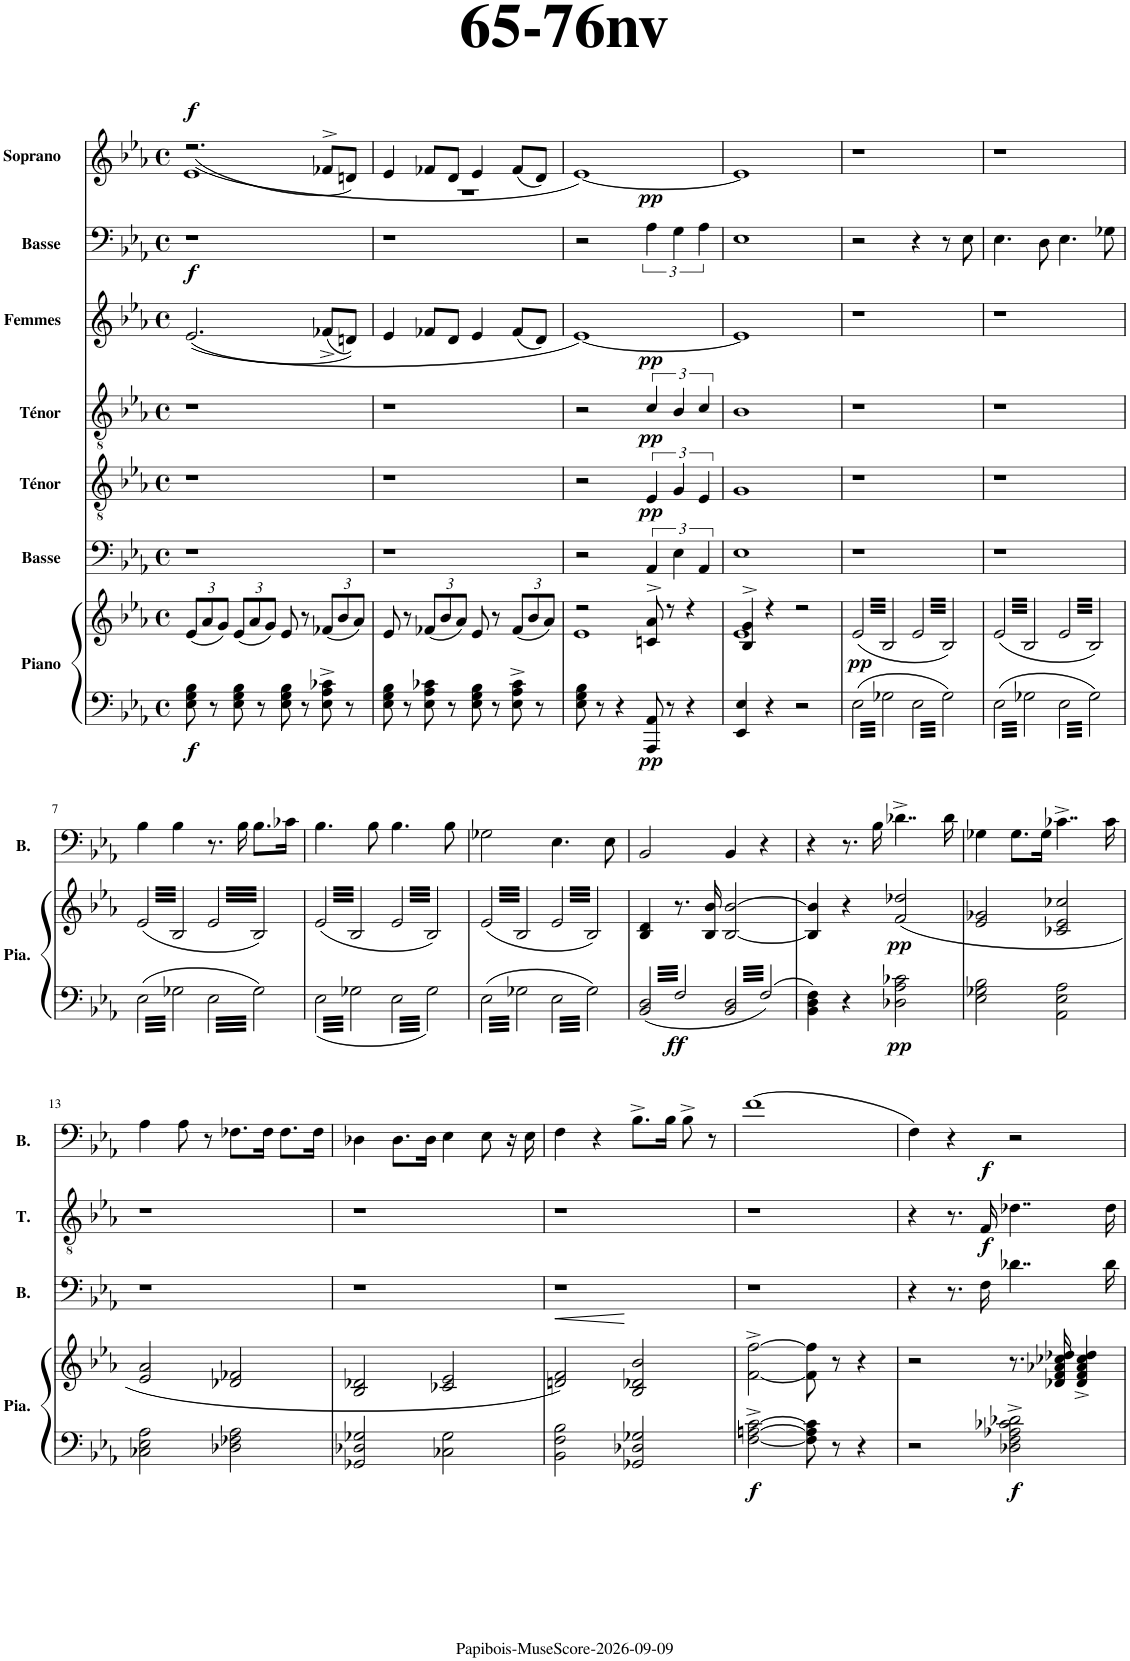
**kern	**kern	**dynam	**kern	**dynam	**kern	**dynam	**kern	**dynam	**kern	**dynam	**kern	**dynam	**kern	**dynam
*part7	*part7	*part7	*part6	*part6	*part5	*part5	*part4	*part4	*part3	*part3	*part2	*part2	*part1	*part1
*staff8	*staff7	*staff7/8	*staff6	*staff6	*staff5	*staff5	*staff4	*staff4	*staff3	*staff3	*staff2	*staff2	*staff1	*staff1
*I"Piano	*	*	*I"Basse	*	*I"Ténor	*	*I"Ténor	*	*I"Femmes	*	*I"Basse	*	*I"Soprano	*
*I'Pia.	*	*	*I'B.	*	*I'T.	*	*I'T.	*	*	*	*I'B.	*	*I'S.	*
*clefF4	*clefG2	*	*clefF4	*	*clefGv2	*	*clefGv2	*	*clefG2	*	*clefF4	*	*clefG2	*
*k[b-e-a-]	*k[b-e-a-]	*	*k[b-e-a-]	*	*k[b-e-a-]	*	*k[b-e-a-]	*	*k[b-e-a-]	*	*k[b-e-a-]	*	*k[b-e-a-]	*
*M4/4	*M4/4	*	*M4/4	*	*M4/4	*	*M4/4	*	*M4/4	*	*M4/4	*	*M4/4	*
*met(c)	*met(c)	*	*met(c)	*	*met(c)	*	*met(c)	*	*met(c)	*	*met(c)	*	*met(c)	*
*	*Xbrackettup	*	*	*	*	*	*	*	*	*	*	*	*	*
=1	=1	=1	=1	=1	=1	=1	=1	=1	=1	=1	=1	=1	=1	=1
*	*	*	*	*	*	*	*	*	*	*	*	*	*^	*
!	!	!LO:DY:b=2	!	!	!	!	!	!	!	!LO:DY:a	!	!	!	!	!LO:DY:a
8E-\ 8G\ 8B-\	(<12e-/L	f	1r	.	1r	.	1r	.	((2.e-/	f	1r	.	((2.r	1e-	f
.	12a-/	.	.	.	.	.	.	.	.	.	.	.	.	.	.
8r	.	.	.	.	.	.	.	.	.	.	.	.	.	.	.
.	12g/J)	.	.	.	.	.	.	.	.	.	.	.	.	.	.
8E-\ 8G\ 8B-\	(<12e-/L	.	.	.	.	.	.	.	.	.	.	.	.	.	.
.	12a-/	.	.	.	.	.	.	.	.	.	.	.	.	.	.
8r	.	.	.	.	.	.	.	.	.	.	.	.	.	.	.
.	12g/J)	.	.	.	.	.	.	.	.	.	.	.	.	.	.
8E-\ 8G\ 8B-\	8e-/	.	.	.	.	.	.	.	.	.	.	.	.	.	.
8r	8r	.	.	.	.	.	.	.	.	.	.	.	.	.	.
8E-\^ 8A-\^ 8c-X\^	(<12f-X/L	.	.	.	.	.	.	.	(<8f-X^/L	.	.	.	8f-X^/L	.	.
.	12b-/	.	.	.	.	.	.	.	.	.	.	.	.	.	.
8r	.	.	.	.	.	.	.	.	8dn/J))	.	.	.	8dn/J)	.	.
.	12a-/J)	.	.	.	.	.	.	.	.	.	.	.	.	.	.
=2	=2	=2	=2	=2	=2	=2	=2	=2	=2	=2	=2	=2	=2	=2	=2
8E-\ 8G\ 8B-\	8e-/	.	1r	.	1r	.	1r	.	4e-/	.	1r	.	4e-/	1r	.
8r	8r	.	.	.	.	.	.	.	.	.	.	.	.	.	.
8E-\ 8A-\ 8c-X\	(<12f-X/L	.	.	.	.	.	.	.	8f-X/L	.	.	.	8f-X/L	.	.
.	12b-/	.	.	.	.	.	.	.	.	.	.	.	.	.	.
8r	.	.	.	.	.	.	.	.	8d/J	.	.	.	8d/J	.	.
.	12a-/J)	.	.	.	.	.	.	.	.	.	.	.	.	.	.
8E-\ 8G\ 8B-\	8e-/	.	.	.	.	.	.	.	4e-/	.	.	.	4e-/	.	.
8r	8r	.	.	.	.	.	.	.	.	.	.	.	.	.	.
8E-\^ 8A-\^ 8c-\^	(<12f-/L	.	.	.	.	.	.	.	(<8f-/L	.	.	.	(<8f-/L	.	.
.	12b-/	.	.	.	.	.	.	.	.	.	.	.	.	.	.
8r	.	.	.	.	.	.	.	.	8d/J)	.	.	.	8d/J)	.	.
.	12a-/J)	.	.	.	.	.	.	.	.	.	.	.	.	.	.
*	*	*	*	*	*	*	*	*	*	*	*	*	*v	*v	*
=3	=3	=3	=3	=3	=3	=3	=3	=3	=3	=3	=3	=3	=3	=3
*	*^	*	*	*	*	*	*	*	*	*	*	*	*	*
8E-\ 8G\ 8B-\	2r	1e-	.	2r	.	2r	.	2r	.	[1e-)	.	2r	.	[1e-)	.
8r	.	.	.	.	.	.	.	.	.	.	.	.	.	.	.
4r	.	.	.	.	.	.	.	.	.	.	.	.	.	.	.
!	!	!	!LO:DY:b=2	!	!LO:DY:a	!	!LO:DY:a	!	!LO:DY:a	!	!	!	!LO:DY:a	!	!
8AAA-/ 8AA-/	8cn/^ 8a-/^	.	pp	6AA-/	pp	6E-/	pp	6c/	pp	.	.	6A-\	pp	.	.
8r	8r	.	.	.	.	.	.	.	.	.	.	.	.	.	.
.	.	.	.	6E-\	.	6G/	.	6B-/	.	.	.	6G\	.	.	.
4r	4r	.	.	.	.	.	.	.	.	.	.	.	.	.	.
.	.	.	.	6AA-/	.	6E-/	.	6c/	.	.	.	6A-\	.	.	.
=4	=4	=4	=4	=4	=4	=4	=4	=4	=4	=4	=4	=4	=4	=4	=4
4EE-/ 4E-/	4B-/^ 4g/^	1e-	.	1E-	.	1G	.	1B-	.	1e-]	.	1E-	.	1e-]	.
4r	4r	.	.	.	.	.	.	.	.	.	.	.	.	.	.
2r	2r	.	.	.	.	.	.	.	.	.	.	.	.	.	.
*	*v	*v	*	*	*	*	*	*	*	*	*	*	*	*	*
=5	=5	=5	=5	=5	=5	=5	=5	=5	=5	=5	=5	=5	=5	=5
*	*brackettup	*	*	*	*	*	*	*	*	*	*	*	*	*
!	!	!LO:DY:b	!	!	!	!	!	!	!	!	!	!	!	!
*	*tremolo	*	*	*	*	*	*	*	*	*	*	*	*	*
6.E-\	(<64e-/LLLL	pp	1r	.	1r	.	1r	.	1r	.	2r	.	1r	.
.	64B-/	.	.	.	.	.	.	.	.	.	.	.	.	.
.	64e-/	.	.	.	.	.	.	.	.	.	.	.	.	.
.	64B-/	.	.	.	.	.	.	.	.	.	.	.	.	.
.	64e-/	.	.	.	.	.	.	.	.	.	.	.	.	.
.	64B-/	.	.	.	.	.	.	.	.	.	.	.	.	.
.	64e-/	.	.	.	.	.	.	.	.	.	.	.	.	.
.	64B-/	.	.	.	.	.	.	.	.	.	.	.	.	.
.	64e-/	.	.	.	.	.	.	.	.	.	.	.	.	.
.	64B-/	.	.	.	.	.	.	.	.	.	.	.	.	.
.	64e-/	.	.	.	.	.	.	.	.	.	.	.	.	.
.	64B-/	.	.	.	.	.	.	.	.	.	.	.	.	.
.	64e-/	.	.	.	.	.	.	.	.	.	.	.	.	.
.	64B-/	.	.	.	.	.	.	.	.	.	.	.	.	.
.	64e-/	.	.	.	.	.	.	.	.	.	.	.	.	.
.	64B-/	.	.	.	.	.	.	.	.	.	.	.	.	.
6.G-X\	64e-/	.	.	.	.	.	.	.	.	.	.	.	.	.
.	64B-/	.	.	.	.	.	.	.	.	.	.	.	.	.
.	64e-/	.	.	.	.	.	.	.	.	.	.	.	.	.
.	64B-/	.	.	.	.	.	.	.	.	.	.	.	.	.
.	64e-/	.	.	.	.	.	.	.	.	.	.	.	.	.
.	64B-/	.	.	.	.	.	.	.	.	.	.	.	.	.
.	64e-/	.	.	.	.	.	.	.	.	.	.	.	.	.
.	64B-/	.	.	.	.	.	.	.	.	.	.	.	.	.
.	64e-/	.	.	.	.	.	.	.	.	.	.	.	.	.
.	64B-/	.	.	.	.	.	.	.	.	.	.	.	.	.
.	64e-/	.	.	.	.	.	.	.	.	.	.	.	.	.
.	64B-/	.	.	.	.	.	.	.	.	.	.	.	.	.
.	64e-/	.	.	.	.	.	.	.	.	.	.	.	.	.
.	64B-/	.	.	.	.	.	.	.	.	.	.	.	.	.
.	64e-/	.	.	.	.	.	.	.	.	.	.	.	.	.
.	64B-/JJJJ	.	.	.	.	.	.	.	.	.	.	.	.	.
6.E-\	64e-/LLLL	.	.	.	.	.	.	.	.	.	4r	.	.	.
.	64B-/)	.	.	.	.	.	.	.	.	.	.	.	.	.
.	64e-/	.	.	.	.	.	.	.	.	.	.	.	.	.
.	64B-/)	.	.	.	.	.	.	.	.	.	.	.	.	.
.	64e-/	.	.	.	.	.	.	.	.	.	.	.	.	.
.	64B-/)	.	.	.	.	.	.	.	.	.	.	.	.	.
.	64e-/	.	.	.	.	.	.	.	.	.	.	.	.	.
.	64B-/)	.	.	.	.	.	.	.	.	.	.	.	.	.
.	64e-/	.	.	.	.	.	.	.	.	.	.	.	.	.
.	64B-/)	.	.	.	.	.	.	.	.	.	.	.	.	.
.	64e-/	.	.	.	.	.	.	.	.	.	.	.	.	.
.	64B-/)	.	.	.	.	.	.	.	.	.	.	.	.	.
.	64e-/	.	.	.	.	.	.	.	.	.	.	.	.	.
.	64B-/)	.	.	.	.	.	.	.	.	.	.	.	.	.
.	64e-/	.	.	.	.	.	.	.	.	.	.	.	.	.
.	64B-/)	.	.	.	.	.	.	.	.	.	.	.	.	.
6.G-\	64e-/	.	.	.	.	.	.	.	.	.	8r	.	.	.
.	64B-/)	.	.	.	.	.	.	.	.	.	.	.	.	.
.	64e-/	.	.	.	.	.	.	.	.	.	.	.	.	.
.	64B-/)	.	.	.	.	.	.	.	.	.	.	.	.	.
.	64e-/	.	.	.	.	.	.	.	.	.	.	.	.	.
.	64B-/)	.	.	.	.	.	.	.	.	.	.	.	.	.
.	64e-/	.	.	.	.	.	.	.	.	.	.	.	.	.
.	64B-/)	.	.	.	.	.	.	.	.	.	.	.	.	.
.	64e-/	.	.	.	.	.	.	.	.	.	8E-\	.	.	.
.	64B-/)	.	.	.	.	.	.	.	.	.	.	.	.	.
.	64e-/	.	.	.	.	.	.	.	.	.	.	.	.	.
.	64B-/)	.	.	.	.	.	.	.	.	.	.	.	.	.
.	64e-/	.	.	.	.	.	.	.	.	.	.	.	.	.
.	64B-/)	.	.	.	.	.	.	.	.	.	.	.	.	.
.	64e-/	.	.	.	.	.	.	.	.	.	.	.	.	.
.	64B-/)JJJJ	.	.	.	.	.	.	.	.	.	.	.	.	.
=6	=6	=6	=6	=6	=6	=6	=6	=6	=6	=6	=6	=6	=6	=6
6.E-\	(<64e-/LLLL	.	1r	.	1r	.	1r	.	1r	.	4.E-\	.	1r	.
.	64B-/	.	.	.	.	.	.	.	.	.	.	.	.	.
.	64e-/	.	.	.	.	.	.	.	.	.	.	.	.	.
.	64B-/	.	.	.	.	.	.	.	.	.	.	.	.	.
.	64e-/	.	.	.	.	.	.	.	.	.	.	.	.	.
.	64B-/	.	.	.	.	.	.	.	.	.	.	.	.	.
.	64e-/	.	.	.	.	.	.	.	.	.	.	.	.	.
.	64B-/	.	.	.	.	.	.	.	.	.	.	.	.	.
.	64e-/	.	.	.	.	.	.	.	.	.	.	.	.	.
.	64B-/	.	.	.	.	.	.	.	.	.	.	.	.	.
.	64e-/	.	.	.	.	.	.	.	.	.	.	.	.	.
.	64B-/	.	.	.	.	.	.	.	.	.	.	.	.	.
.	64e-/	.	.	.	.	.	.	.	.	.	.	.	.	.
.	64B-/	.	.	.	.	.	.	.	.	.	.	.	.	.
.	64e-/	.	.	.	.	.	.	.	.	.	.	.	.	.
.	64B-/	.	.	.	.	.	.	.	.	.	.	.	.	.
6.G-X\	64e-/	.	.	.	.	.	.	.	.	.	.	.	.	.
.	64B-/	.	.	.	.	.	.	.	.	.	.	.	.	.
.	64e-/	.	.	.	.	.	.	.	.	.	.	.	.	.
.	64B-/	.	.	.	.	.	.	.	.	.	.	.	.	.
.	64e-/	.	.	.	.	.	.	.	.	.	.	.	.	.
.	64B-/	.	.	.	.	.	.	.	.	.	.	.	.	.
.	64e-/	.	.	.	.	.	.	.	.	.	.	.	.	.
.	64B-/	.	.	.	.	.	.	.	.	.	.	.	.	.
.	64e-/	.	.	.	.	.	.	.	.	.	8D\	.	.	.
.	64B-/	.	.	.	.	.	.	.	.	.	.	.	.	.
.	64e-/	.	.	.	.	.	.	.	.	.	.	.	.	.
.	64B-/	.	.	.	.	.	.	.	.	.	.	.	.	.
.	64e-/	.	.	.	.	.	.	.	.	.	.	.	.	.
.	64B-/	.	.	.	.	.	.	.	.	.	.	.	.	.
.	64e-/	.	.	.	.	.	.	.	.	.	.	.	.	.
.	64B-/JJJJ	.	.	.	.	.	.	.	.	.	.	.	.	.
6.E-\	64e-/LLLL	.	.	.	.	.	.	.	.	.	4.E-\	.	.	.
.	64B-/)	.	.	.	.	.	.	.	.	.	.	.	.	.
.	64e-/	.	.	.	.	.	.	.	.	.	.	.	.	.
.	64B-/)	.	.	.	.	.	.	.	.	.	.	.	.	.
.	64e-/	.	.	.	.	.	.	.	.	.	.	.	.	.
.	64B-/)	.	.	.	.	.	.	.	.	.	.	.	.	.
.	64e-/	.	.	.	.	.	.	.	.	.	.	.	.	.
.	64B-/)	.	.	.	.	.	.	.	.	.	.	.	.	.
.	64e-/	.	.	.	.	.	.	.	.	.	.	.	.	.
.	64B-/)	.	.	.	.	.	.	.	.	.	.	.	.	.
.	64e-/	.	.	.	.	.	.	.	.	.	.	.	.	.
.	64B-/)	.	.	.	.	.	.	.	.	.	.	.	.	.
.	64e-/	.	.	.	.	.	.	.	.	.	.	.	.	.
.	64B-/)	.	.	.	.	.	.	.	.	.	.	.	.	.
.	64e-/	.	.	.	.	.	.	.	.	.	.	.	.	.
.	64B-/)	.	.	.	.	.	.	.	.	.	.	.	.	.
6.G-\	64e-/	.	.	.	.	.	.	.	.	.	.	.	.	.
.	64B-/)	.	.	.	.	.	.	.	.	.	.	.	.	.
.	64e-/	.	.	.	.	.	.	.	.	.	.	.	.	.
.	64B-/)	.	.	.	.	.	.	.	.	.	.	.	.	.
.	64e-/	.	.	.	.	.	.	.	.	.	.	.	.	.
.	64B-/)	.	.	.	.	.	.	.	.	.	.	.	.	.
.	64e-/	.	.	.	.	.	.	.	.	.	.	.	.	.
.	64B-/)	.	.	.	.	.	.	.	.	.	.	.	.	.
.	64e-/	.	.	.	.	.	.	.	.	.	8G-X\	.	.	.
.	64B-/)	.	.	.	.	.	.	.	.	.	.	.	.	.
.	64e-/	.	.	.	.	.	.	.	.	.	.	.	.	.
.	64B-/)	.	.	.	.	.	.	.	.	.	.	.	.	.
.	64e-/	.	.	.	.	.	.	.	.	.	.	.	.	.
.	64B-/)	.	.	.	.	.	.	.	.	.	.	.	.	.
.	64e-/	.	.	.	.	.	.	.	.	.	.	.	.	.
.	64B-/)JJJJ	.	.	.	.	.	.	.	.	.	.	.	.	.
!!LO:LB:g=z
=7	=7	=7	=7	=7	=7	=7	=7	=7	=7	=7	=7	=7	=7	=7
6.E-\	(<64e-/LLLL	.	1r	.	1r	.	1r	.	1r	.	4B-\	.	1r	.
.	64B-/	.	.	.	.	.	.	.	.	.	.	.	.	.
.	64e-/	.	.	.	.	.	.	.	.	.	.	.	.	.
.	64B-/	.	.	.	.	.	.	.	.	.	.	.	.	.
.	64e-/	.	.	.	.	.	.	.	.	.	.	.	.	.
.	64B-/	.	.	.	.	.	.	.	.	.	.	.	.	.
.	64e-/	.	.	.	.	.	.	.	.	.	.	.	.	.
.	64B-/	.	.	.	.	.	.	.	.	.	.	.	.	.
.	64e-/	.	.	.	.	.	.	.	.	.	.	.	.	.
.	64B-/	.	.	.	.	.	.	.	.	.	.	.	.	.
.	64e-/	.	.	.	.	.	.	.	.	.	.	.	.	.
.	64B-/	.	.	.	.	.	.	.	.	.	.	.	.	.
.	64e-/	.	.	.	.	.	.	.	.	.	.	.	.	.
.	64B-/	.	.	.	.	.	.	.	.	.	.	.	.	.
.	64e-/	.	.	.	.	.	.	.	.	.	.	.	.	.
.	64B-/	.	.	.	.	.	.	.	.	.	.	.	.	.
6.G-X\	64e-/	.	.	.	.	.	.	.	.	.	4B-\	.	.	.
.	64B-/	.	.	.	.	.	.	.	.	.	.	.	.	.
.	64e-/	.	.	.	.	.	.	.	.	.	.	.	.	.
.	64B-/	.	.	.	.	.	.	.	.	.	.	.	.	.
.	64e-/	.	.	.	.	.	.	.	.	.	.	.	.	.
.	64B-/	.	.	.	.	.	.	.	.	.	.	.	.	.
.	64e-/	.	.	.	.	.	.	.	.	.	.	.	.	.
.	64B-/	.	.	.	.	.	.	.	.	.	.	.	.	.
.	64e-/	.	.	.	.	.	.	.	.	.	.	.	.	.
.	64B-/	.	.	.	.	.	.	.	.	.	.	.	.	.
.	64e-/	.	.	.	.	.	.	.	.	.	.	.	.	.
.	64B-/	.	.	.	.	.	.	.	.	.	.	.	.	.
.	64e-/	.	.	.	.	.	.	.	.	.	.	.	.	.
.	64B-/	.	.	.	.	.	.	.	.	.	.	.	.	.
.	64e-/	.	.	.	.	.	.	.	.	.	.	.	.	.
.	64B-/JJJJ	.	.	.	.	.	.	.	.	.	.	.	.	.
6.E-\	64e-/LLLL	.	.	.	.	.	.	.	.	.	8.r	.	.	.
.	64B-/)	.	.	.	.	.	.	.	.	.	.	.	.	.
.	64e-/	.	.	.	.	.	.	.	.	.	.	.	.	.
.	64B-/)	.	.	.	.	.	.	.	.	.	.	.	.	.
.	64e-/	.	.	.	.	.	.	.	.	.	.	.	.	.
.	64B-/)	.	.	.	.	.	.	.	.	.	.	.	.	.
.	64e-/	.	.	.	.	.	.	.	.	.	.	.	.	.
.	64B-/)	.	.	.	.	.	.	.	.	.	.	.	.	.
.	64e-/	.	.	.	.	.	.	.	.	.	.	.	.	.
.	64B-/)	.	.	.	.	.	.	.	.	.	.	.	.	.
.	64e-/	.	.	.	.	.	.	.	.	.	.	.	.	.
.	64B-/)	.	.	.	.	.	.	.	.	.	.	.	.	.
.	64e-/	.	.	.	.	.	.	.	.	.	16B-\	.	.	.
.	64B-/)	.	.	.	.	.	.	.	.	.	.	.	.	.
.	64e-/	.	.	.	.	.	.	.	.	.	.	.	.	.
.	64B-/)	.	.	.	.	.	.	.	.	.	.	.	.	.
6.G-\	64e-/	.	.	.	.	.	.	.	.	.	8.B-\L	.	.	.
.	64B-/)	.	.	.	.	.	.	.	.	.	.	.	.	.
.	64e-/	.	.	.	.	.	.	.	.	.	.	.	.	.
.	64B-/)	.	.	.	.	.	.	.	.	.	.	.	.	.
.	64e-/	.	.	.	.	.	.	.	.	.	.	.	.	.
.	64B-/)	.	.	.	.	.	.	.	.	.	.	.	.	.
.	64e-/	.	.	.	.	.	.	.	.	.	.	.	.	.
.	64B-/)	.	.	.	.	.	.	.	.	.	.	.	.	.
.	64e-/	.	.	.	.	.	.	.	.	.	.	.	.	.
.	64B-/)	.	.	.	.	.	.	.	.	.	.	.	.	.
.	64e-/	.	.	.	.	.	.	.	.	.	.	.	.	.
.	64B-/)	.	.	.	.	.	.	.	.	.	.	.	.	.
.	64e-/	.	.	.	.	.	.	.	.	.	16c-X\Jk	.	.	.
.	64B-/)	.	.	.	.	.	.	.	.	.	.	.	.	.
.	64e-/	.	.	.	.	.	.	.	.	.	.	.	.	.
.	64B-/)JJJJ	.	.	.	.	.	.	.	.	.	.	.	.	.
=8	=8	=8	=8	=8	=8	=8	=8	=8	=8	=8	=8	=8	=8	=8
6.E-\	(<64e-/LLLL	.	1r	.	1r	.	1r	.	1r	.	4.B-\	.	1r	.
.	64B-/	.	.	.	.	.	.	.	.	.	.	.	.	.
.	64e-/	.	.	.	.	.	.	.	.	.	.	.	.	.
.	64B-/	.	.	.	.	.	.	.	.	.	.	.	.	.
.	64e-/	.	.	.	.	.	.	.	.	.	.	.	.	.
.	64B-/	.	.	.	.	.	.	.	.	.	.	.	.	.
.	64e-/	.	.	.	.	.	.	.	.	.	.	.	.	.
.	64B-/	.	.	.	.	.	.	.	.	.	.	.	.	.
.	64e-/	.	.	.	.	.	.	.	.	.	.	.	.	.
.	64B-/	.	.	.	.	.	.	.	.	.	.	.	.	.
.	64e-/	.	.	.	.	.	.	.	.	.	.	.	.	.
.	64B-/	.	.	.	.	.	.	.	.	.	.	.	.	.
.	64e-/	.	.	.	.	.	.	.	.	.	.	.	.	.
.	64B-/	.	.	.	.	.	.	.	.	.	.	.	.	.
.	64e-/	.	.	.	.	.	.	.	.	.	.	.	.	.
.	64B-/	.	.	.	.	.	.	.	.	.	.	.	.	.
6.G-X\	64e-/	.	.	.	.	.	.	.	.	.	.	.	.	.
.	64B-/	.	.	.	.	.	.	.	.	.	.	.	.	.
.	64e-/	.	.	.	.	.	.	.	.	.	.	.	.	.
.	64B-/	.	.	.	.	.	.	.	.	.	.	.	.	.
.	64e-/	.	.	.	.	.	.	.	.	.	.	.	.	.
.	64B-/	.	.	.	.	.	.	.	.	.	.	.	.	.
.	64e-/	.	.	.	.	.	.	.	.	.	.	.	.	.
.	64B-/	.	.	.	.	.	.	.	.	.	.	.	.	.
.	64e-/	.	.	.	.	.	.	.	.	.	8B-\	.	.	.
.	64B-/	.	.	.	.	.	.	.	.	.	.	.	.	.
.	64e-/	.	.	.	.	.	.	.	.	.	.	.	.	.
.	64B-/	.	.	.	.	.	.	.	.	.	.	.	.	.
.	64e-/	.	.	.	.	.	.	.	.	.	.	.	.	.
.	64B-/	.	.	.	.	.	.	.	.	.	.	.	.	.
.	64e-/	.	.	.	.	.	.	.	.	.	.	.	.	.
.	64B-/JJJJ	.	.	.	.	.	.	.	.	.	.	.	.	.
6.E-\	64e-/LLLL	.	.	.	.	.	.	.	.	.	4.B-\	.	.	.
.	64B-/)	.	.	.	.	.	.	.	.	.	.	.	.	.
.	64e-/	.	.	.	.	.	.	.	.	.	.	.	.	.
.	64B-/)	.	.	.	.	.	.	.	.	.	.	.	.	.
.	64e-/	.	.	.	.	.	.	.	.	.	.	.	.	.
.	64B-/)	.	.	.	.	.	.	.	.	.	.	.	.	.
.	64e-/	.	.	.	.	.	.	.	.	.	.	.	.	.
.	64B-/)	.	.	.	.	.	.	.	.	.	.	.	.	.
.	64e-/	.	.	.	.	.	.	.	.	.	.	.	.	.
.	64B-/)	.	.	.	.	.	.	.	.	.	.	.	.	.
.	64e-/	.	.	.	.	.	.	.	.	.	.	.	.	.
.	64B-/)	.	.	.	.	.	.	.	.	.	.	.	.	.
.	64e-/	.	.	.	.	.	.	.	.	.	.	.	.	.
.	64B-/)	.	.	.	.	.	.	.	.	.	.	.	.	.
.	64e-/	.	.	.	.	.	.	.	.	.	.	.	.	.
.	64B-/)	.	.	.	.	.	.	.	.	.	.	.	.	.
6.G-\	64e-/	.	.	.	.	.	.	.	.	.	.	.	.	.
.	64B-/)	.	.	.	.	.	.	.	.	.	.	.	.	.
.	64e-/	.	.	.	.	.	.	.	.	.	.	.	.	.
.	64B-/)	.	.	.	.	.	.	.	.	.	.	.	.	.
.	64e-/	.	.	.	.	.	.	.	.	.	.	.	.	.
.	64B-/)	.	.	.	.	.	.	.	.	.	.	.	.	.
.	64e-/	.	.	.	.	.	.	.	.	.	.	.	.	.
.	64B-/)	.	.	.	.	.	.	.	.	.	.	.	.	.
.	64e-/	.	.	.	.	.	.	.	.	.	8B-\	.	.	.
.	64B-/)	.	.	.	.	.	.	.	.	.	.	.	.	.
.	64e-/	.	.	.	.	.	.	.	.	.	.	.	.	.
.	64B-/)	.	.	.	.	.	.	.	.	.	.	.	.	.
.	64e-/	.	.	.	.	.	.	.	.	.	.	.	.	.
.	64B-/)	.	.	.	.	.	.	.	.	.	.	.	.	.
.	64e-/	.	.	.	.	.	.	.	.	.	.	.	.	.
.	64B-/)JJJJ	.	.	.	.	.	.	.	.	.	.	.	.	.
=9	=9	=9	=9	=9	=9	=9	=9	=9	=9	=9	=9	=9	=9	=9
6.E-\	(<64e-/LLLL	.	1r	.	1r	.	1r	.	1r	.	2G-X\	.	1r	.
.	64B-/	.	.	.	.	.	.	.	.	.	.	.	.	.
.	64e-/	.	.	.	.	.	.	.	.	.	.	.	.	.
.	64B-/	.	.	.	.	.	.	.	.	.	.	.	.	.
.	64e-/	.	.	.	.	.	.	.	.	.	.	.	.	.
.	64B-/	.	.	.	.	.	.	.	.	.	.	.	.	.
.	64e-/	.	.	.	.	.	.	.	.	.	.	.	.	.
.	64B-/	.	.	.	.	.	.	.	.	.	.	.	.	.
.	64e-/	.	.	.	.	.	.	.	.	.	.	.	.	.
.	64B-/	.	.	.	.	.	.	.	.	.	.	.	.	.
.	64e-/	.	.	.	.	.	.	.	.	.	.	.	.	.
.	64B-/	.	.	.	.	.	.	.	.	.	.	.	.	.
.	64e-/	.	.	.	.	.	.	.	.	.	.	.	.	.
.	64B-/	.	.	.	.	.	.	.	.	.	.	.	.	.
.	64e-/	.	.	.	.	.	.	.	.	.	.	.	.	.
.	64B-/	.	.	.	.	.	.	.	.	.	.	.	.	.
6.G-X\	64e-/	.	.	.	.	.	.	.	.	.	.	.	.	.
.	64B-/	.	.	.	.	.	.	.	.	.	.	.	.	.
.	64e-/	.	.	.	.	.	.	.	.	.	.	.	.	.
.	64B-/	.	.	.	.	.	.	.	.	.	.	.	.	.
.	64e-/	.	.	.	.	.	.	.	.	.	.	.	.	.
.	64B-/	.	.	.	.	.	.	.	.	.	.	.	.	.
.	64e-/	.	.	.	.	.	.	.	.	.	.	.	.	.
.	64B-/	.	.	.	.	.	.	.	.	.	.	.	.	.
.	64e-/	.	.	.	.	.	.	.	.	.	.	.	.	.
.	64B-/	.	.	.	.	.	.	.	.	.	.	.	.	.
.	64e-/	.	.	.	.	.	.	.	.	.	.	.	.	.
.	64B-/	.	.	.	.	.	.	.	.	.	.	.	.	.
.	64e-/	.	.	.	.	.	.	.	.	.	.	.	.	.
.	64B-/	.	.	.	.	.	.	.	.	.	.	.	.	.
.	64e-/	.	.	.	.	.	.	.	.	.	.	.	.	.
.	64B-/JJJJ	.	.	.	.	.	.	.	.	.	.	.	.	.
6.E-\	64e-/LLLL	.	.	.	.	.	.	.	.	.	4.E-\	.	.	.
.	64B-/)	.	.	.	.	.	.	.	.	.	.	.	.	.
.	64e-/	.	.	.	.	.	.	.	.	.	.	.	.	.
.	64B-/)	.	.	.	.	.	.	.	.	.	.	.	.	.
.	64e-/	.	.	.	.	.	.	.	.	.	.	.	.	.
.	64B-/)	.	.	.	.	.	.	.	.	.	.	.	.	.
.	64e-/	.	.	.	.	.	.	.	.	.	.	.	.	.
.	64B-/)	.	.	.	.	.	.	.	.	.	.	.	.	.
.	64e-/	.	.	.	.	.	.	.	.	.	.	.	.	.
.	64B-/)	.	.	.	.	.	.	.	.	.	.	.	.	.
.	64e-/	.	.	.	.	.	.	.	.	.	.	.	.	.
.	64B-/)	.	.	.	.	.	.	.	.	.	.	.	.	.
.	64e-/	.	.	.	.	.	.	.	.	.	.	.	.	.
.	64B-/)	.	.	.	.	.	.	.	.	.	.	.	.	.
.	64e-/	.	.	.	.	.	.	.	.	.	.	.	.	.
.	64B-/)	.	.	.	.	.	.	.	.	.	.	.	.	.
6.G-\	64e-/	.	.	.	.	.	.	.	.	.	.	.	.	.
.	64B-/)	.	.	.	.	.	.	.	.	.	.	.	.	.
.	64e-/	.	.	.	.	.	.	.	.	.	.	.	.	.
.	64B-/)	.	.	.	.	.	.	.	.	.	.	.	.	.
.	64e-/	.	.	.	.	.	.	.	.	.	.	.	.	.
.	64B-/)	.	.	.	.	.	.	.	.	.	.	.	.	.
.	64e-/	.	.	.	.	.	.	.	.	.	.	.	.	.
.	64B-/)	.	.	.	.	.	.	.	.	.	.	.	.	.
.	64e-/	.	.	.	.	.	.	.	.	.	8E-\	.	.	.
.	64B-/)	.	.	.	.	.	.	.	.	.	.	.	.	.
.	64e-/	.	.	.	.	.	.	.	.	.	.	.	.	.
.	64B-/)	.	.	.	.	.	.	.	.	.	.	.	.	.
.	64e-/	.	.	.	.	.	.	.	.	.	.	.	.	.
.	64B-/)	.	.	.	.	.	.	.	.	.	.	.	.	.
.	64e-/	.	.	.	.	.	.	.	.	.	.	.	.	.
.	64B-/)JJJJ	.	.	.	.	.	.	.	.	.	.	.	.	.
*	*Xtremolo	*	*	*	*	*	*	*	*	*	*	*	*	*
=10	=10	=10	=10	=10	=10	=10	=10	=10	=10	=10	=10	=10	=10	=10
6.BB-/ 6.D/	4B-/ 4d/	.	1r	.	1r	.	1r	.	1r	.	2BB-/	.	1r	.
.	.	.	.	.	.	.	.	.	.	.	.	.	.	.
.	.	.	.	.	.	.	.	.	.	.	.	.	.	.
.	.	.	.	.	.	.	.	.	.	.	.	.	.	.
.	.	.	.	.	.	.	.	.	.	.	.	.	.	.
.	.	.	.	.	.	.	.	.	.	.	.	.	.	.
.	.	.	.	.	.	.	.	.	.	.	.	.	.	.
.	.	.	.	.	.	.	.	.	.	.	.	.	.	.
.	.	.	.	.	.	.	.	.	.	.	.	.	.	.
.	.	.	.	.	.	.	.	.	.	.	.	.	.	.
.	.	.	.	.	.	.	.	.	.	.	.	.	.	.
.	.	.	.	.	.	.	.	.	.	.	.	.	.	.
.	.	.	.	.	.	.	.	.	.	.	.	.	.	.
.	.	.	.	.	.	.	.	.	.	.	.	.	.	.
.	.	.	.	.	.	.	.	.	.	.	.	.	.	.
.	.	.	.	.	.	.	.	.	.	.	.	.	.	.
!	!	!LO:DY:b=2	!	!	!	!	!	!	!	!	!	!	!	!
6.F/	8.r	ff	.	.	.	.	.	.	.	.	.	.	.	.
.	16B-/ 16b-/	.	.	.	.	.	.	.	.	.	.	.	.	.
6.BB-/ 6.D/	[2B-/ [2b-/	.	.	.	.	.	.	.	.	.	4BB-/	.	.	.
6.F/	.	.	.	.	.	.	.	.	.	.	4r	.	.	.
=11	=11	=11	=11	=11	=11	=11	=11	=11	=11	=11	=11	=11	=11	=11
4BB-\ 4D\ 4F\	4B-/] 4b-/]	.	1r	.	1r	.	1r	.	1r	.	4r	.	1r	.
4r	4r	.	.	.	.	.	.	.	.	.	8.r	.	.	.
.	.	.	.	.	.	.	.	.	.	.	16B-\	.	.	.
!	!	!LO:DY:b=2	!	!	!	!	!	!	!	!	!	!	!	!
!	!	!LO:DY:n=1:b	!	!	!	!	!	!	!	!	!	!	!	!
2D-X\ 2A-\ 2c-X\	(2f/ 2dd-X/	pp pp	.	.	.	.	.	.	.	.	4..d-X^\	.	.	.
.	.	.	.	.	.	.	.	.	.	.	16d-\	.	.	.
=12	=12	=12	=12	=12	=12	=12	=12	=12	=12	=12	=12	=12	=12	=12
2E-\ 2G-X\ 2B-\	2e-/ 2g-X/	.	1r	.	1r	.	1r	.	1r	.	4G-X\	.	1r	.
.	.	.	.	.	.	.	.	.	.	.	8.G-\L	.	.	.
.	.	.	.	.	.	.	.	.	.	.	16G-\Jk	.	.	.
2AA-\ 2E-\ 2A-\	2c-X/ 2e-/ 2cc-X/	.	.	.	.	.	.	.	.	.	4..c-X^\	.	.	.
.	.	.	.	.	.	.	.	.	.	.	16c-\	.	.	.
!!LO:LB:g=z
=13	=13	=13	=13	=13	=13	=13	=13	=13	=13	=13	=13	=13	=13	=13
2C-X\ 2E-\ 2A-\	2e-/ 2a-/	.	1r	.	1r	.	1r	.	1r	.	4A-\	.	1r	.
.	.	.	.	.	.	.	.	.	.	.	8A-\	.	.	.
.	.	.	.	.	.	.	.	.	.	.	8r	.	.	.
2D-X\ 2F-X\ 2A-\	2d-X/ 2f-X/	.	.	.	.	.	.	.	.	.	8.F-X\L	.	.	.
.	.	.	.	.	.	.	.	.	.	.	16F-\Jk	.	.	.
.	.	.	.	.	.	.	.	.	.	.	8.F-\L	.	.	.
.	.	.	.	.	.	.	.	.	.	.	16F-\Jk	.	.	.
=14	=14	=14	=14	=14	=14	=14	=14	=14	=14	=14	=14	=14	=14	=14
2GG-X/ 2D-X/ 2G-X/	2B-/ 2d-X/	.	1r	.	1r	.	1r	.	1r	.	4D-X\	.	1r	.
.	.	.	.	.	.	.	.	.	.	.	8.D-\L	.	.	.
.	.	.	.	.	.	.	.	.	.	.	16D-\Jk	.	.	.
2C-X\ 2G-\	2c-X/ 2e-/	.	.	.	.	.	.	.	.	.	4E-\	.	.	.
.	.	.	.	.	.	.	.	.	.	.	8E-\	.	.	.
.	.	.	.	.	.	.	.	.	.	.	16r	.	.	.
.	.	.	.	.	.	.	.	.	.	.	16E-\	.	.	.
=15	=15	=15	=15	=15	=15	=15	=15	=15	=15	=15	=15	=15	=15	=15
2BB-\ 2F\ 2B-\	2dn/ 2f/)	.	1r	.	1r	.	1r	.	1r	.	4F\	.	1r	.
.	.	.	.	.	.	.	.	.	.	.	4r	.	.	.
2GG-X/ 2D-X/ 2G-X/	2B-/ 2d-X/ 2b-/	.	.	.	.	.	.	.	.	.	8.B-^\L	.	.	.
.	.	.	.	.	.	.	.	.	.	.	16B-\Jk	.	.	.
.	.	.	.	.	.	.	.	.	.	.	8B-^\	.	.	.
.	.	.	.	.	.	.	.	.	.	.	8r	.	.	.
=16	=16	=16	=16	=16	=16	=16	=16	=16	=16	=16	=16	=16	=16	=16
!	!	!LO:DY:b=2	!	!	!	!	!	!	!	!	!	!	!	!
[2F\^ [2An\^ [2c\^	[2f\^ [2ff\^	f	1r	.	1r	.	1r	.	1r	.	(>1f	.	1r	.
8F\] 8A\] 8c\]	8f\] 8ff\]	.	.	.	.	.	.	.	.	.	.	.	.	.
8r	8r	.	.	.	.	.	.	.	.	.	.	.	.	.
4r	4r	.	.	.	.	.	.	.	.	.	.	.	.	.
=17	=17	=17	=17	=17	=17	=17	=17	=17	=17	=17	=17	=17	=17	=17
2r	2r	.	4r	.	1r	.	4r	.	1r	.	4F\)	.	1r	.
.	.	.	8.r	.	.	.	8.r	.	.	.	4r	.	.	.
!	!	!	!	!LO:DY:a	!	!	!	!LO:DY:a	!	!	!	!	!	!
.	.	.	16F\	f	.	.	16F/	f	.	.	.	.	.	.
!	!	!LO:DY:b=2	!	!	!	!	!	!	!	!	!	!	!	!
2D-X\^ 2F\^ 2A-X\^ 2c-X\^ 2d-X\^	8.r	f	4..d-X\	.	.	.	4..d-X\	.	.	.	2r	.	.	.
.	16d-X/ 16f/ 16a-X/ 16cc-X/ 16dd-X/	.	.	.	.	.	.	.	.	.	.	.	.	.
.	4d-/^ 4f/^ 4a-/^ 4cc-/^ 4dd-/^	.	.	.	.	.	.	.	.	.	.	.	.	.
.	.	.	16d-\	.	.	.	16d-\	.	.	.	.	.	.	.
=	=	=	=	=	=	=	=	=	=	=	=	=	=	=
*-	*-	*-	*-	*-	*-	*-	*-	*-	*-	*-	*-	*-	*-	*-
